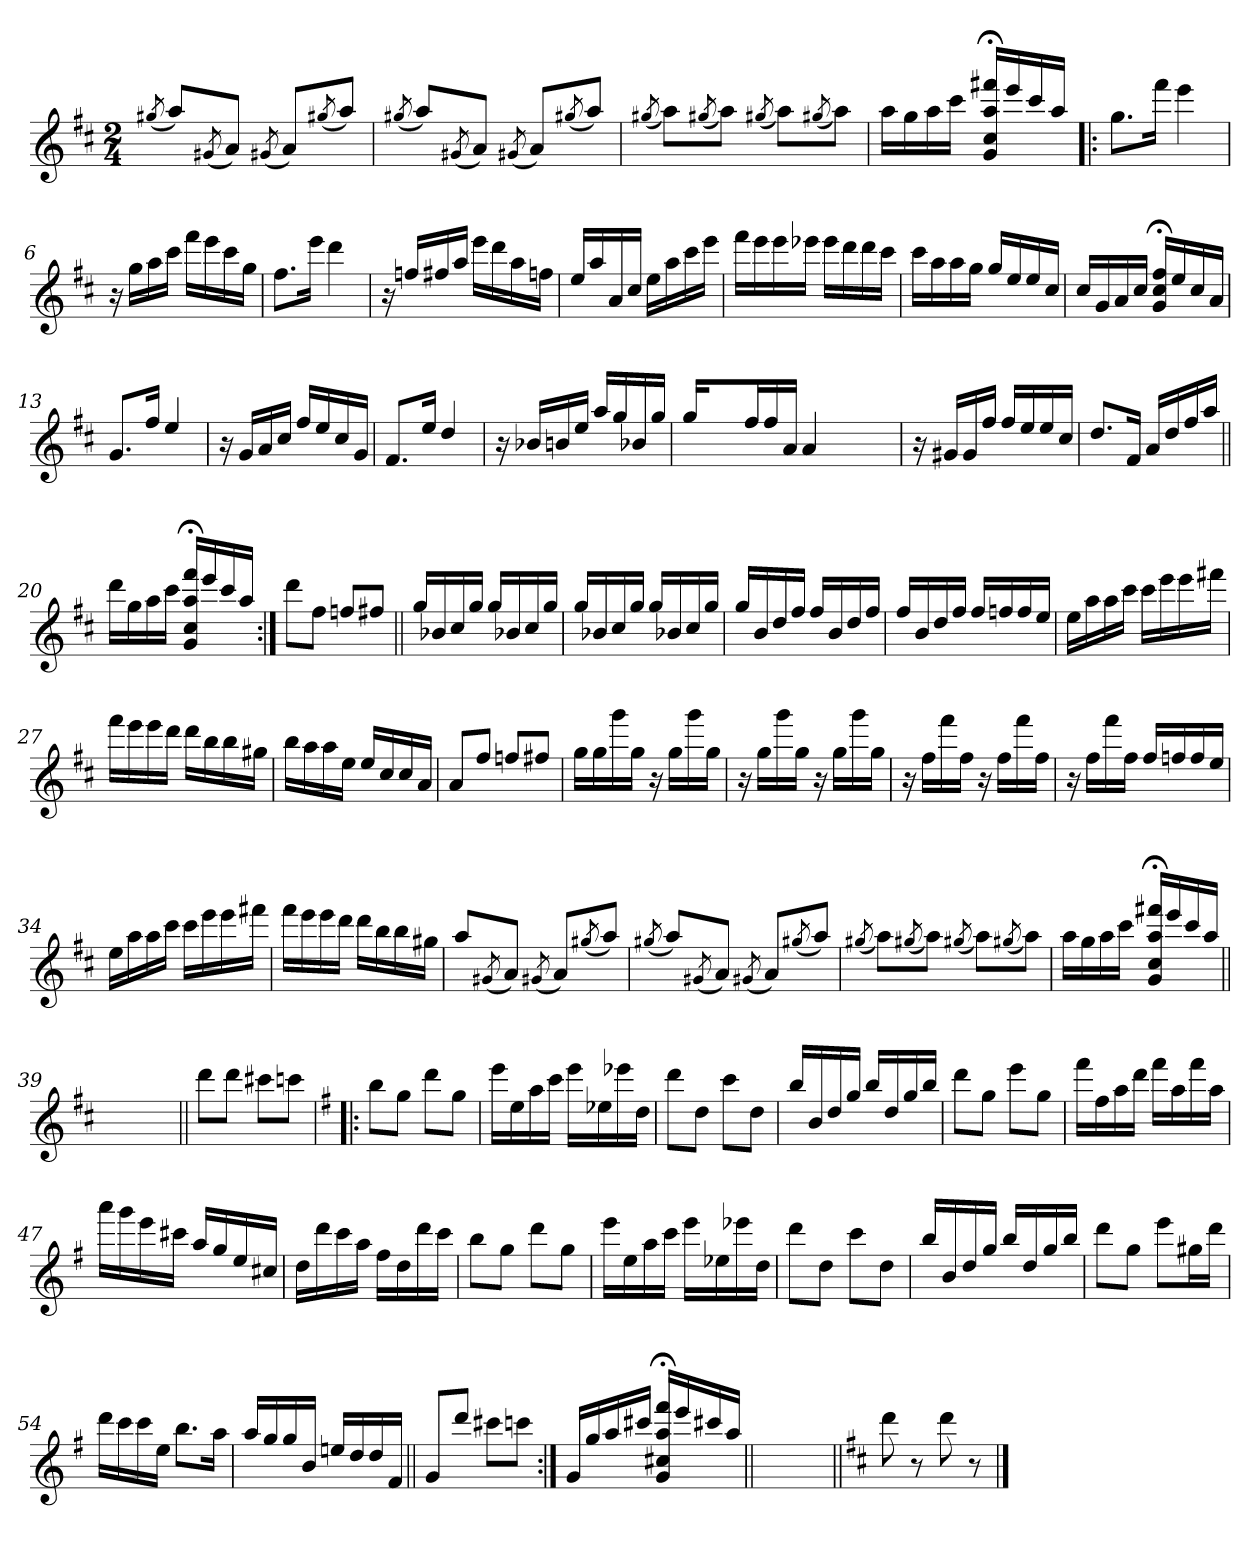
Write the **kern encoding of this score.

**kern
*part1
*staff1
*clefG2
*k[f#c#]
*D:
*M2/4
=1
(<8qgg#X/
8aa/L)
(<8qg#X/
8a/J)
(<8qg#X/
8a/L)
(<8qgg#X/
8aa/J)
=2
(<8qgg#X/
8aa/L)
(<8qg#X/
8a/J)
(<8qg#X/
8a/L)
(<8qgg#X/
8aa/J)
=3
(<8qgg#X/
8aa\L)
(<8qgg#X/
8aa\J)
(<8qgg#X/
8aa\L)
(<8qgg#X/
8aa\J)
=4
16aa\LL
16gg\
16aa\
16ccc#\JJ
16g/;< 16cc#/;< 16aa/;< 16fff#X/;<LL
16eee/
16ccc#/
16aa/JJ
!!LO:LB:g=z
=5!|:
8.gg\L
16fff#\Jk
4eee\
=6
16r
16gg\LL
16aa\
16ccc#\JJ
16fff#\LL
16eee\
16ccc#\
16gg\JJ
=7
8.ff#\L
16eee\Jk
4ddd\
=8
16r
16ffn/LL
16ff#X/
16aa/JJ
16eee\LL
16ddd\
16aa\
16ffn\JJ
=9
16ee/LL
16aa/
16a/
16cc#/JJ
16ee\LL
16aa\
16ccc#\
16eee\JJ
!!LO:LB:g=z
=10
16fff#\LL
16eee\
16eee\
16eee-X\JJ
16eee-\LL
16ddd\
16ddd\
16ccc#\JJ
=11
16ccc#\LL
16aa\
16aa\
16gg\JJ
16gg/LL
16ee/
16ee/
16cc#/JJ
=12
16cc#/LL
16g/
16a/
16cc#/JJ
16g/;< 16cc#/;< 16ff#/;<LL
16ee/
16cc#/
16a/JJ
=13
8.g/L
16ff#/Jk
4ee/
=14
16r
16g/LL
16a/
16cc#/JJ
16ff#/LL
16ee/
16cc#/
16g/JJ
!!LO:LB:g=z
=15
8.f#/L
16ee/Jk
4dd/
=16
16r
16b-X/LL
16bn/
16ee/JJ
16aa/LL
16gg/
16b-X/
16gg/JJ
=17
16gg/LL
4ryy
16ff#/
16ff#/
16a/JJ
4a/
8ryy
8ryy
=18
16r
16g#X/LL
16g#/
16ff#/JJ
16ff#/LL
16ee/
16ee/
16cc#/JJ
=19
8.dd/L
16f#/Jk
16a/LL
16dd/
16ff#/
16aa/JJ
!!LO:LB:g=z
=20||
16ddd\LL
16gg\
16aa\
16ccc#\JJ
16g/; 16cc#/; 16aa/; 16fff#/;LL
16eee/
16ccc#/
16aa/JJ
=21:|!
8ddd\L
8ff#\J
8ffn/L
8ff#X/J
=22||
16gg/LL
16b-X/
16cc#/
16gg/JJ
16gg/LL
16b-X/
16cc#/
16gg/JJ
=23
16gg/LL
16b-X/
16cc#/
16gg/JJ
16gg/LL
16b-X/
16cc#/
16gg/JJ
=24
16gg/LL
16b/
16dd/
16ff#/JJ
16ff#/LL
16b/
16dd/
16ff#/JJ
!!LO:LB:g=z
=25
16ff#/LL
16b/
16dd/
16ff#/JJ
16ff#/LL
16ffn/
16ff/
16ee/JJ
=26
16ee\LL
16aa\
16aa\
16ccc#\JJ
16ccc#\LL
16eee\
16eee\
16fff#X\JJ
=27
16fff#\LL
16eee\
16eee\
16ddd\JJ
16ddd\LL
16bb\
16bb\
16gg#X\JJ
=28
16bb\LL
16aa\
16aa\
16ee\JJ
16ee/LL
16cc#/
16cc#/
16a/JJ
=29
8a/L
8ff#/J
8ffn/L
8ff#X/J
!!LO:LB:g=z
=30
16gg\LL
16gg\
16ggg\
16gg\JJ
16r
16gg\LL
16ggg\
16gg\JJ
=31
16r
16gg\LL
16ggg\
16gg\JJ
16r
16gg\LL
16ggg\
16gg\JJ
=32
16r
16ff#\LL
16fff#\
16ff#\JJ
16r
16ff#\LL
16fff#\
16ff#\JJ
=33
16r
16ff#\LL
16fff#\
16ff#\JJ
16ff#/LL
16ffn/
16ff/
16ee/JJ
=34
16ee\LL
16aa\
16aa\
16ccc#\JJ
16ccc#\LL
16eee\
16eee\
16fff#X\JJ
=35
16fff#\LL
16eee\
16eee\
16ddd\JJ
16ddd\LL
16bb\
16bb\
16gg#X\JJ
!!LO:LB:g=z
=36
8aa/L
(<8qg#X/
8a/J)
(<8qg#X/
8a/L)
(<8qgg#X/
8aa/J)
=37
(<8qgg#X/
8aa/L)
(<8qg#X/
8a/J)
(<8qg#X/
8a/L)
(<8qgg#X/
8aa/J)
=38
(<8qgg#X/
8aa\L)
(<8qgg#X/
8aa\J)
(<8qgg#X/
8aa\L)
(<8qgg#X/
8aa\J)
=39
16aa\LL
16gg\
16aa\
16ccc#\JJ
16g/;< 16cc#/;< 16aa/;< 16fff#X/;<LL
16eee/
16ccc#/
16aa/JJ
=39X391||
2ryy
!!LO:LB:g=z
=40||
8ddd\L
8ddd\J
8ccc#X\L
8cccn\J
=41!|:
*k[f#]
*G:
8bb\L
8gg\J
8ddd\L
8gg\J
=42
16eee\LL
16ee\
16aa\
16ccc\JJ
16eee\LL
16ee-X\
16eee-X\
16dd\JJ
=43
8ddd\L
8dd\J
8ccc\L
8dd\J
=44
16bb/LL
16b/
16dd/
16gg/JJ
16bb/LL
16dd/
16gg/
16bb/JJ
!!LO:LB:g=z
=45
8ddd\L
8gg\J
8eee\L
8gg\J
=46
16fff#\LL
16ff#\
16aa\
16ddd\JJ
16fff#\LL
16aa\
16fff#\
16aa\JJ
=47
16aaa\LL
16ggg\
16eee\
16ccc#X\JJ
16aa/LL
16gg/
16ee/
16cc#X/JJ
=48
16dd\LL
16ddd\
16ccc\
16aa\JJ
16ff#\LL
16dd\
16ddd\
16ccc\JJ
=49
8bb\L
8gg\J
8ddd\L
8gg\J
!!LO:LB:g=z
=50
16eee\LL
16ee\
16aa\
16ccc\JJ
16eee\LL
16ee-X\
16eee-X\
16dd\JJ
=51
8ddd\L
8dd\J
8ccc\L
8dd\J
=52
16bb/LL
16b/
16dd/
16gg/JJ
16bb/LL
16dd/
16gg/
16bb/JJ
=53
8ddd\L
8gg\J
8eee\L
16gg#X\L
16ddd\JJ
=54
16ddd\LL
16ccc\
16ccc\
16ee\JJ
8.bb\L
16aa\Jk
!!LO:LB:g=z
=55
16aa/LL
16gg/
16gg/
16b/JJ
16een/LL
16dd/
16dd/
16f#/JJ
=56||
8g/L
8ddd/J
8ccc#X\L
8cccn\J
=57:|!
16g/LL
16gg/
16aa/
16ccc#X/JJ
16g/; 16cc#X/; 16aa/; 16fff#/;LL
16eee/
16ccc#X/
16aa/JJ
=58||
2ryy
=59||
*k[f#c#]
*D:
8ddd\
8r
8ddd\
8r
==
*-
